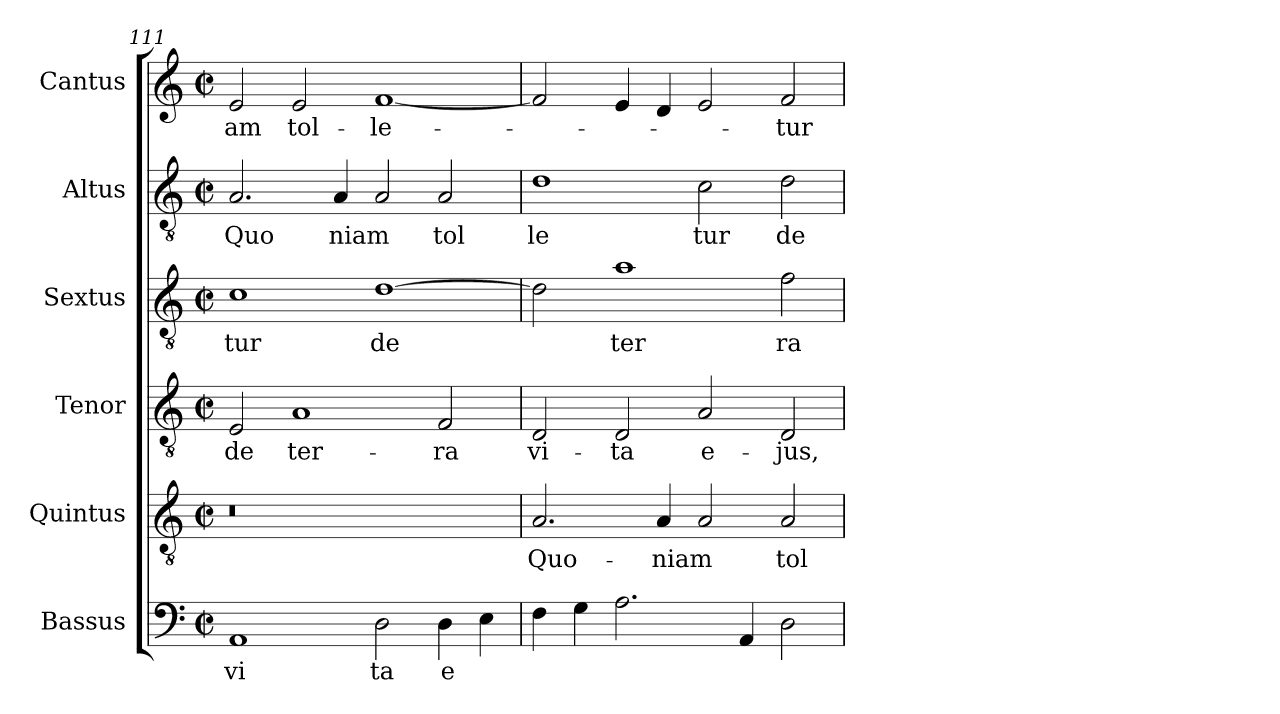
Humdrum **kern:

**kern	**text	**kern	**text	**kern	**text	**kern	**text	**kern	**text	**kern	**text
*part6	*part6	*part5	*part5	*part4	*part4	*part3	*part3	*part2	*part2	*part1	*part1
*staff6	*staff6	*staff5	*staff5	*staff4	*staff4	*staff3	*staff3	*staff2	*staff2	*staff1	*staff1
*I"Bassus	*	*I"Quintus	*	*I"Tenor	*	*I"Sextus	*	*I"Altus	*	*I"Cantus	*
*clefF4	*	*clefGv2	*	*clefGv2	*	*clefGv2	*	*clefGv2	*	*clefG2	*
*M2/2	*	*M2/2	*	*M2/2	*	*M2/2	*	*M2/2	*	*M2/2	*
*met(c|)	*	*met(c|)	*	*met(c|)	*	*met(c|)	*	*met(c|)	*	*met(c|)	*
=111	=111	=111	=111	=111	=111	=111	=111	=111	=111	=111	=111
!	!LO:LY:b:cj	!	!	!	!LO:LY:b:cj	!	!LO:LY:b:cj	!	!LO:LY:b:cj	!	!LO:LY:b:cj
1AA	vi	0r	.	2E/	de	1c	tur	2.A/	Quo	2e/	-am
!	!	!	!	!	!LO:LY:b:cj	!	!	!	!	!	!LO:LY:b:cj
.	.	.	.	1A	ter-	.	.	.	.	2e/	tol-
!	!	!	!	!	!	!	!	!	!LO:LY:b	!	!
.	.	.	.	.	.	.	.	4A/	niam	.	.
!	!LO:LY:b:cj	!	!	!	!	!	!LO:LY:b:cj	!	!	!	!LO:LY:b:cj
2D\	ta	.	.	.	.	[>1d	de	2A/	.	[<1f	-le-
!	!LO:LY:b:cj	!	!	!	!LO:LY:b:cj	!	!	!	!LO:LY:b:cj	!	!
4D\	e	.	.	2F/	-ra	.	.	2A/	tol	.	.
4E\	.	.	.	.	.	.	.	.	.	.	.
=112	=112	=112	=112	=112	=112	=112	=112	=112	=112	=112	=112
!	!	!	!LO:LY:b:cj	!	!LO:LY:b:cj	!	!	!	!LO:LY:b:cj	!	!
4F\	.	2.A/	Quo-	2D/	vi-	2d\]	.	1d	le	2f/]	.
4G\	.	.	.	.	.	.	.	.	.	.	.
!	!	!	!	!	!LO:LY:b:cj	!	!LO:LY:b:cj	!	!	!	!
2.A\	.	.	.	2D/	-ta	1a	ter	.	.	4e/	.
!	!	!	!LO:LY:b	!	!	!	!	!	!	!	!
.	.	4A/	-niam	.	.	.	.	.	.	4d/	.
!	!	!	!	!	!LO:LY:b:cj	!	!	!	!LO:LY:b:cj	!	!
.	.	2A/	.	2A/	e-	.	.	2c\	tur	2e/	.
4AA/	.	.	.	.	.	.	.	.	.	.	.
!	!	!	!LO:LY:b:cj	!	!LO:LY:b:cj	!	!LO:LY:b:cj	!	!LO:LY:b:cj	!	!LO:LY:b:cj
2D\	.	2A/	tol-	2D/	-jus,	2f\	ra	2d\	de	2f/	-tur
=	=	=	=	=	=	=	=	=	=	=	=
*-	*-	*-	*-	*-	*-	*-	*-	*-	*-	*-	*-
